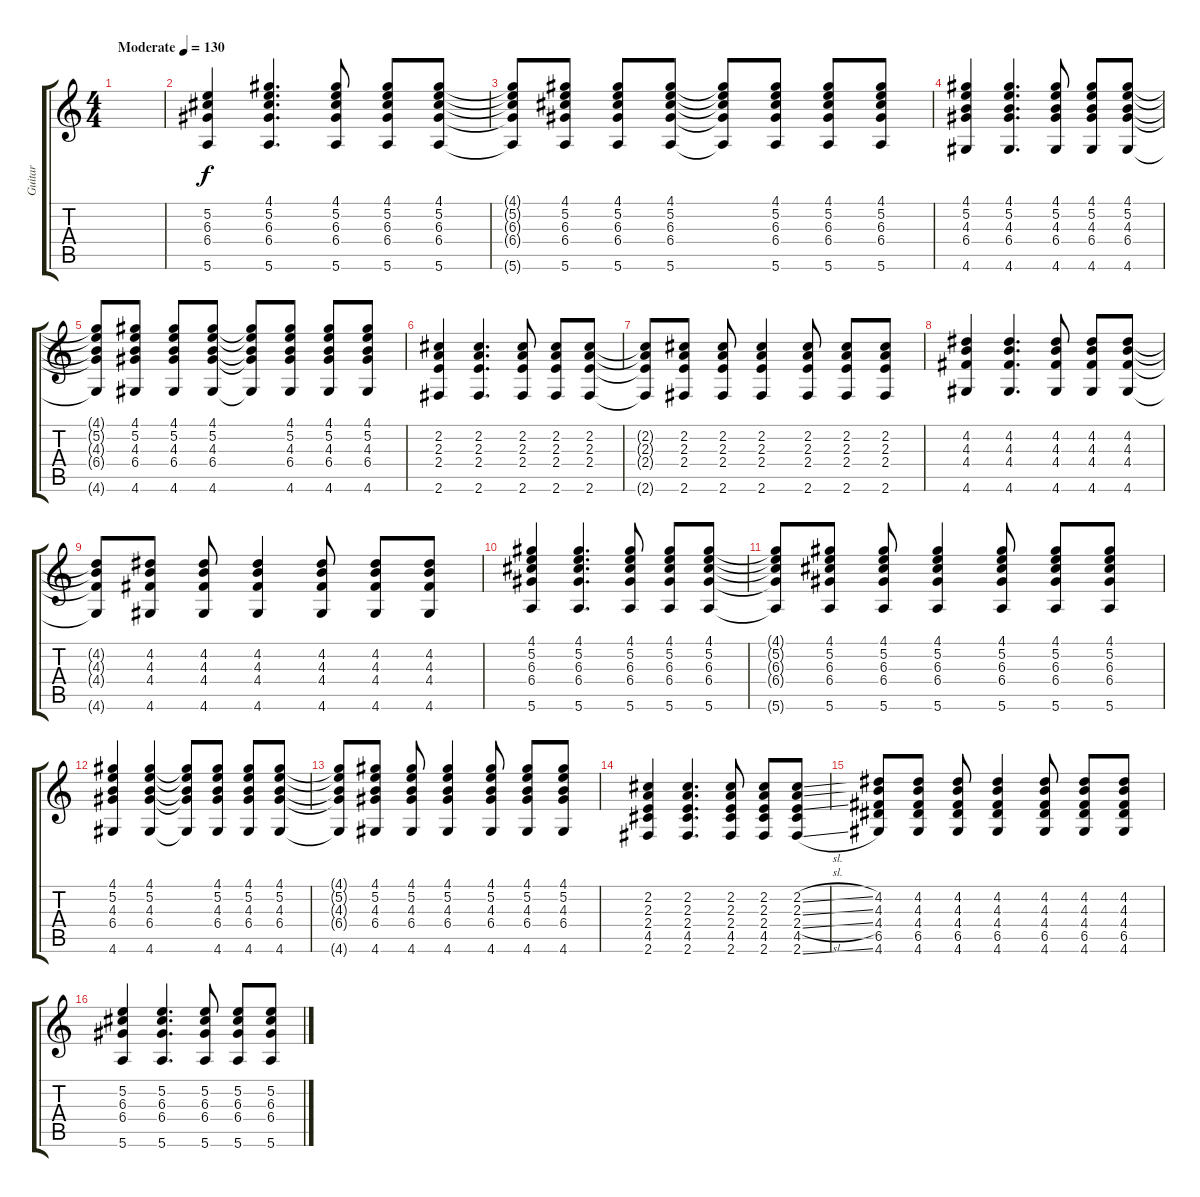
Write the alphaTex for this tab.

\track ("Guitar" "Guitar") {instrument electricguitarjazz}
\staff {score tabs}
\tuning (E4 B3 G3 D3 A2 E2) {hide}
\ts (4 4)
\tempo (130 "Moderate")
\clef g2
\ks c
|
(5.2 6.3 6.4 5.6).4 (4.1 5.2 6.3 6.4 5.6).4{d} (4.1 5.2 6.3 6.4 5.6).8 (4.1 5.2 6.3 6.4 5.6).8 (4.1 5.2 6.3 6.4 5.6).8 |
(4.1{t} 5.2{t} 6.3{t} 6.4{t} 5.6{t}).8 (4.1 5.2 6.3 6.4 5.6).8 (4.1 5.2 6.3 6.4 5.6).8 (4.1 5.2 6.3 6.4 5.6).8 (4.1{t} 5.2{t} 6.3{t} 6.4{t} 5.6{t}).8 (4.1 5.2 6.3 6.4 5.6).8 (4.1 5.2 6.3 6.4 5.6).8 (4.1 5.2 6.3 6.4 5.6).8 |
(4.1 5.2 4.3 6.4 4.6).4 (4.1 5.2 4.3 6.4 4.6).4{d} (4.1 5.2 4.3 6.4 4.6).8 (4.1 5.2 4.3 6.4 4.6).8 (4.1 5.2 4.3 6.4 4.6).8 |
(4.1{t} 5.2{t} 4.3{t} 6.4{t} 4.6{t}).8 (4.1 5.2 4.3 6.4 4.6).8 (4.1 5.2 4.3 6.4 4.6).8 (4.1 5.2 4.3 6.4 4.6).8 (4.1{t} 5.2{t} 4.3{t} 6.4{t} 4.6{t}).8 (4.1 5.2 4.3 6.4 4.6).8 (4.1 5.2 4.3 6.4 4.6).8 (4.1 5.2 4.3 6.4 4.6).8 |
(2.2 2.3 2.4 2.6).4 (2.2 2.3 2.4 2.6).4{d} (2.2 2.3 2.4 2.6).8 (2.2 2.3 2.4 2.6).8 (2.2 2.3 2.4 2.6).8 |
(2.2{t} 2.3{t} 2.4{t} 2.6{t}).8 (2.2 2.3 2.4 2.6).8 (2.2 2.3 2.4 2.6).8 (2.2 2.3 2.4 2.6).4 (2.2 2.3 2.4 2.6).8 (2.2 2.3 2.4 2.6).8 (2.2 2.3 2.4 2.6).8 |
(4.2 4.3 4.4 4.6).4 (4.2 4.3 4.4 4.6).4{d} (4.2 4.3 4.4 4.6).8 (4.2 4.3 4.4 4.6).8 (4.2 4.3 4.4 4.6).8 |
(4.2{t} 4.3{t} 4.4{t} 4.6{t}).8 (4.2 4.3 4.4 4.6).8 (4.2 4.3 4.4 4.6).8 (4.2 4.3 4.4 4.6).4 (4.2 4.3 4.4 4.6).8 (4.2 4.3 4.4 4.6).8 (4.2 4.3 4.4 4.6).8 |
(4.1 5.2 6.3 6.4 5.6).4 (4.1 5.2 6.3 6.4 5.6).4{d} (4.1 5.2 6.3 6.4 5.6).8 (4.1 5.2 6.3 6.4 5.6).8 (4.1 5.2 6.3 6.4 5.6).8 |
(4.1{t} 5.2{t} 6.3{t} 6.4{t} 5.6{t}).8 (4.1 5.2 6.3 6.4 5.6).8 (4.1 5.2 6.3 6.4 5.6).8 (4.1 5.2 6.3 6.4 5.6).4 (4.1 5.2 6.3 6.4 5.6).8 (4.1 5.2 6.3 6.4 5.6).8 (4.1 5.2 6.3 6.4 5.6).8 |
(4.1 5.2 4.3 6.4 4.6).4 (4.1 5.2 4.3 6.4 4.6).4 (4.1{t} 5.2{t} 4.3{t} 6.4{t} 4.6{t}).8 (4.1 5.2 4.3 6.4 4.6).8 (4.1 5.2 4.3 6.4 4.6).8 (4.1 5.2 4.3 6.4 4.6).8 |
(4.1{t} 5.2{t} 4.3{t} 6.4{t} 4.6{t}).8 (4.1 5.2 4.3 6.4 4.6).8 (4.1 5.2 4.3 6.4 4.6).8 (4.1 5.2 4.3 6.4 4.6).4 (4.1 5.2 4.3 6.4 4.6).8 (4.1 5.2 4.3 6.4 4.6).8 (4.1 5.2 4.3 6.4 4.6).8 |
(2.2 2.3 2.4 4.5 2.6).4 (2.2 2.3 2.4 4.5 2.6).4{d} (2.2 2.3 2.4 4.5 2.6).8 (2.2 2.3 2.4 4.5 2.6).8 (2.2{sl} 2.3{sl} 2.4{sl} 4.5 2.6{sl}).8 |
(4.2 4.3 4.4 6.5 4.6).8 (4.2 4.3 4.4 6.5 4.6).8 (4.2 4.3 4.4 6.5 4.6).8 (4.2 4.3 4.4 6.5 4.6).4 (4.2 4.3 4.4 6.5 4.6).8 (4.2 4.3 4.4 6.5 4.6).8 (4.2 4.3 4.4 6.5 4.6).8 |
(5.2 6.3 6.4 5.6).4 (5.2 6.3 6.4 5.6).4{d} (5.2 6.3 6.4 5.6).8 (5.2 6.3 6.4 5.6).8 (5.2 6.3 6.4 5.6).8
